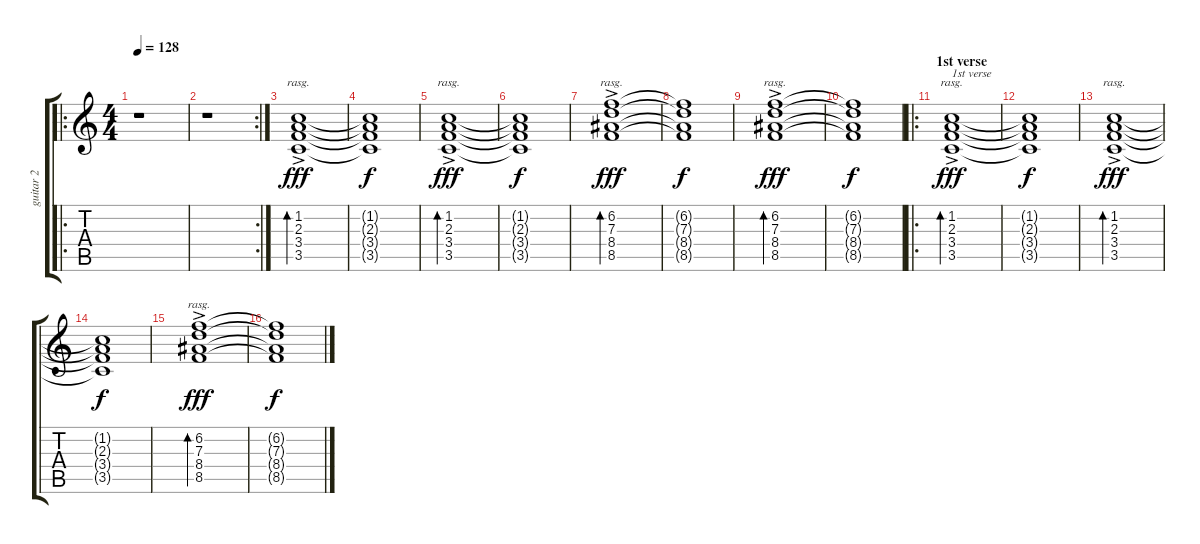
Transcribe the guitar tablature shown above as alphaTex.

\track ("guitar 2" "guitar 2") {instrument overdrivenguitar}
\staff {score tabs}
\tuning (E4 B3 G3 D3 A2 E2) {hide}
\ro
\ts (4 4)
\tempo 128
\clef g2
\ks c
r.1{dy fff instrument overdrivenguitar} |
\rc 2
r.1 |
(1.2 2.3{ac} 3.4 3.5).1{bd 480 rasg ii} |
(1.2{t} 2.3{t} 3.4{t} 3.5{t}).1{dy f} |
(1.2 2.3{ac} 3.4 3.5).1{bd 480 rasg ii dy fff} |
(1.2{t} 2.3{t} 3.4{t} 3.5{t}).1{dy f} |
(6.2{ac} 7.3{ac} 8.4 8.5).1{bd 480 rasg ii dy fff} |
(6.2{t} 7.3{t} 8.4{t} 8.5{t}).1{dy f} |
(6.2{ac} 7.3{ac} 8.4 8.5).1{bd 480 rasg ii dy fff} |
(6.2{t} 7.3{t} 8.4{t} 8.5{t}).1{dy f} |
\ro
\section ("" "1st verse")
(1.2 2.3{ac} 3.4 3.5).1{bd 480 rasg ii txt "1st verse" dy fff} |
(1.2{t} 2.3{t} 3.4{t} 3.5{t}).1{dy f} |
(1.2 2.3{ac} 3.4 3.5).1{bd 480 rasg ii dy fff} |
(1.2{t} 2.3{t} 3.4{t} 3.5{t}).1{dy f} |
(6.2 7.3{ac} 8.4 8.5).1{bd 480 rasg ii dy fff} |
(6.2{t} 7.3{t} 8.4{t} 8.5{t}).1{dy f}
